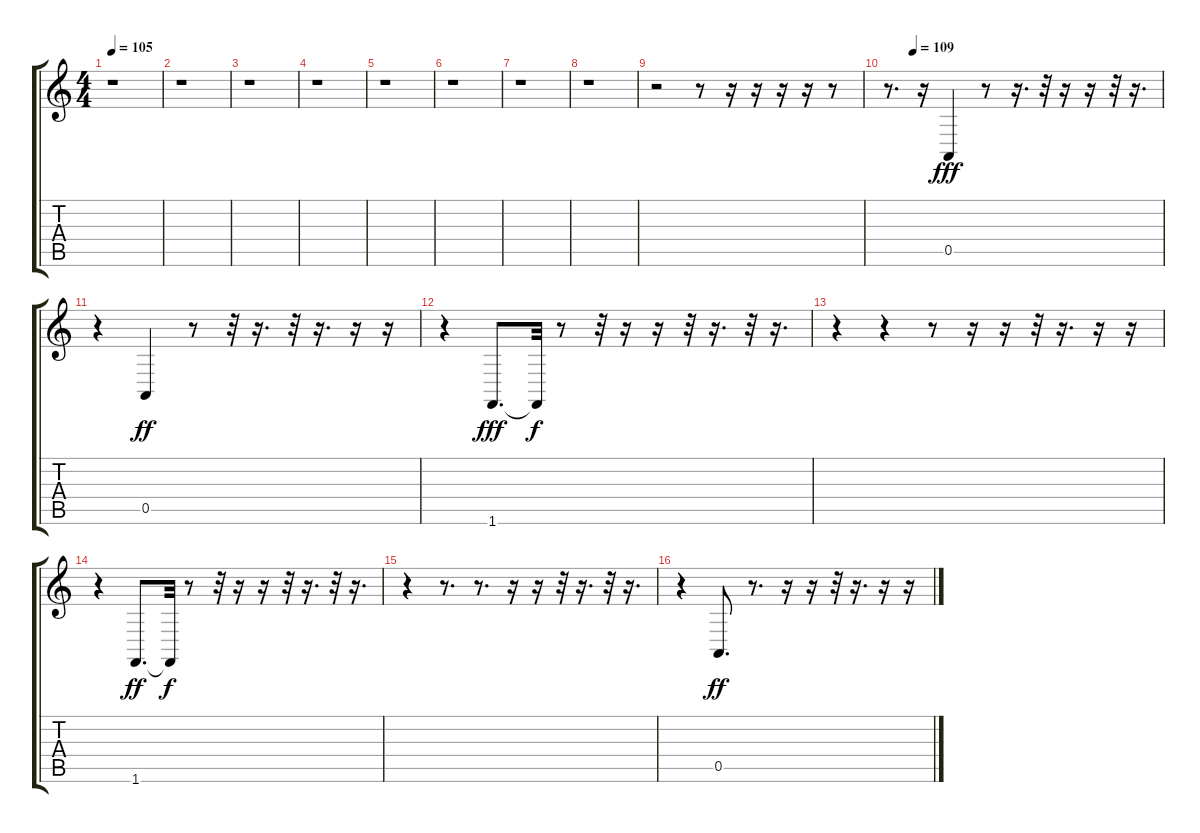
\track "" {instrument acousticgrandpiano}
\staff {score tabs}
\tuning (E4 B3 G3 D3 A2 E2) {hide}
\ts (4 4)
\tempo 105
\clef g2
\ks c
r.1{dy fff} |
r.1 |
r.1 |
r.1 |
r.1 |
r.1 |
r.1 |
r.1 |
r.2 r.8 r.16 r.16 r.16 r.16 r.8 |
\tempo (109 0.09375)
r.8{d} r.16 0.5.4 r.8 r.16{d} r.32 r.16 r.16 r.32 r.16{d} |
r.4 0.5.4{dy ff} r.8 r.32 r.16{d} r.32 r.16{d} r.16 r.16 |
r.4 1.6.8{d dy fff} 1.6{t}.32{dy f} r.8 r.32 r.16 r.16 r.32 r.16{d} r.32 r.16{d} |
r.4 r.4 r.8 r.16 r.16 r.32 r.16{d} r.16 r.16 |
r.4 1.6.8{d dy ff} 1.6{t}.32{dy f} r.8 r.32 r.16 r.16 r.32 r.16{d} r.32 r.16{d} |
r.4 r.8{d} r.8{d} r.16 r.16 r.32 r.16{d} r.32 r.16{d} |
r.4 0.5.8{d dy ff} r.8{d} r.16 r.16 r.32 r.16{d} r.16 r.16
